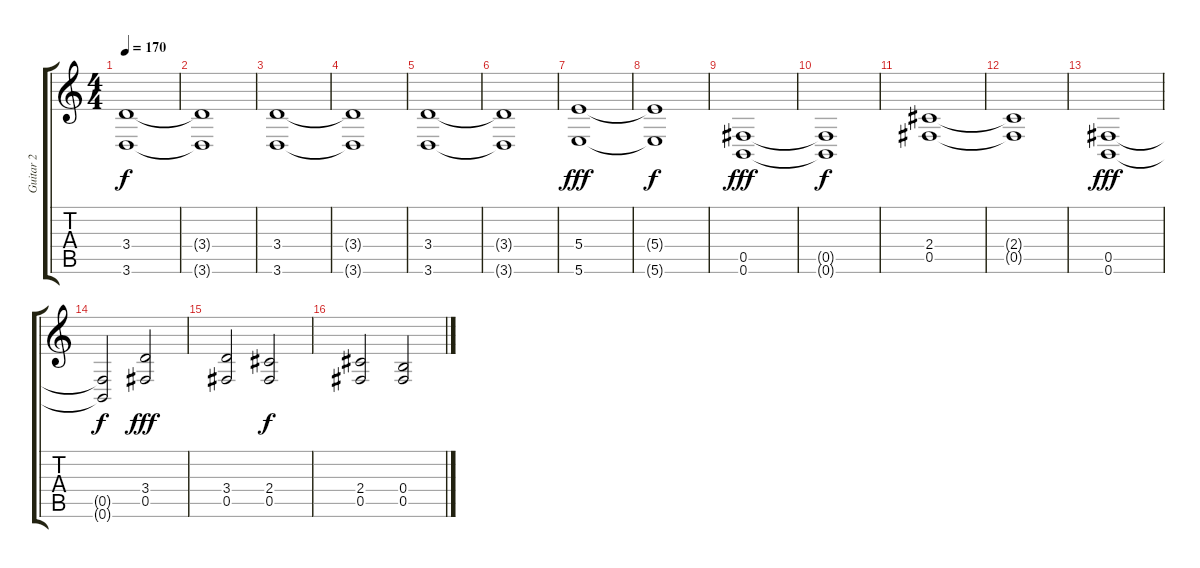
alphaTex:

\track ("Guitar 2" "Guitar 2") {instrument overdrivenguitar}
\staff {score tabs}
\tuning (Db4 Ab3 E3 B2 Gb2 B1) {hide}
\ts (4 4)
\section ("" "")
\tempo 170
\clef g2
\ks c
(3.4 3.6).1{dy f} |
(3.4{t} 3.6{t}).1 |
(3.4 3.6).1 |
(3.4{t} 3.6{t}).1 |
(3.4 3.6).1 |
(3.4{t} 3.6{t}).1 |
(5.4 5.6).1{dy fff} |
(5.4{t} 5.6{t}).1{dy f} |
(0.5 0.6).1{dy fff} |
(0.5{t} 0.6{t}).1{dy f} |
(2.4 0.5).1 |
(2.4{t} 0.5{t}).1 |
(0.5 0.6).1{dy fff} |
(0.5{t} 0.6{t}).2{dy f} (3.4 0.5).2{dy fff} |
(3.4 0.5).2 (2.4 0.5).2{dy f} |
(2.4 0.5).2 (0.4 0.5).2
